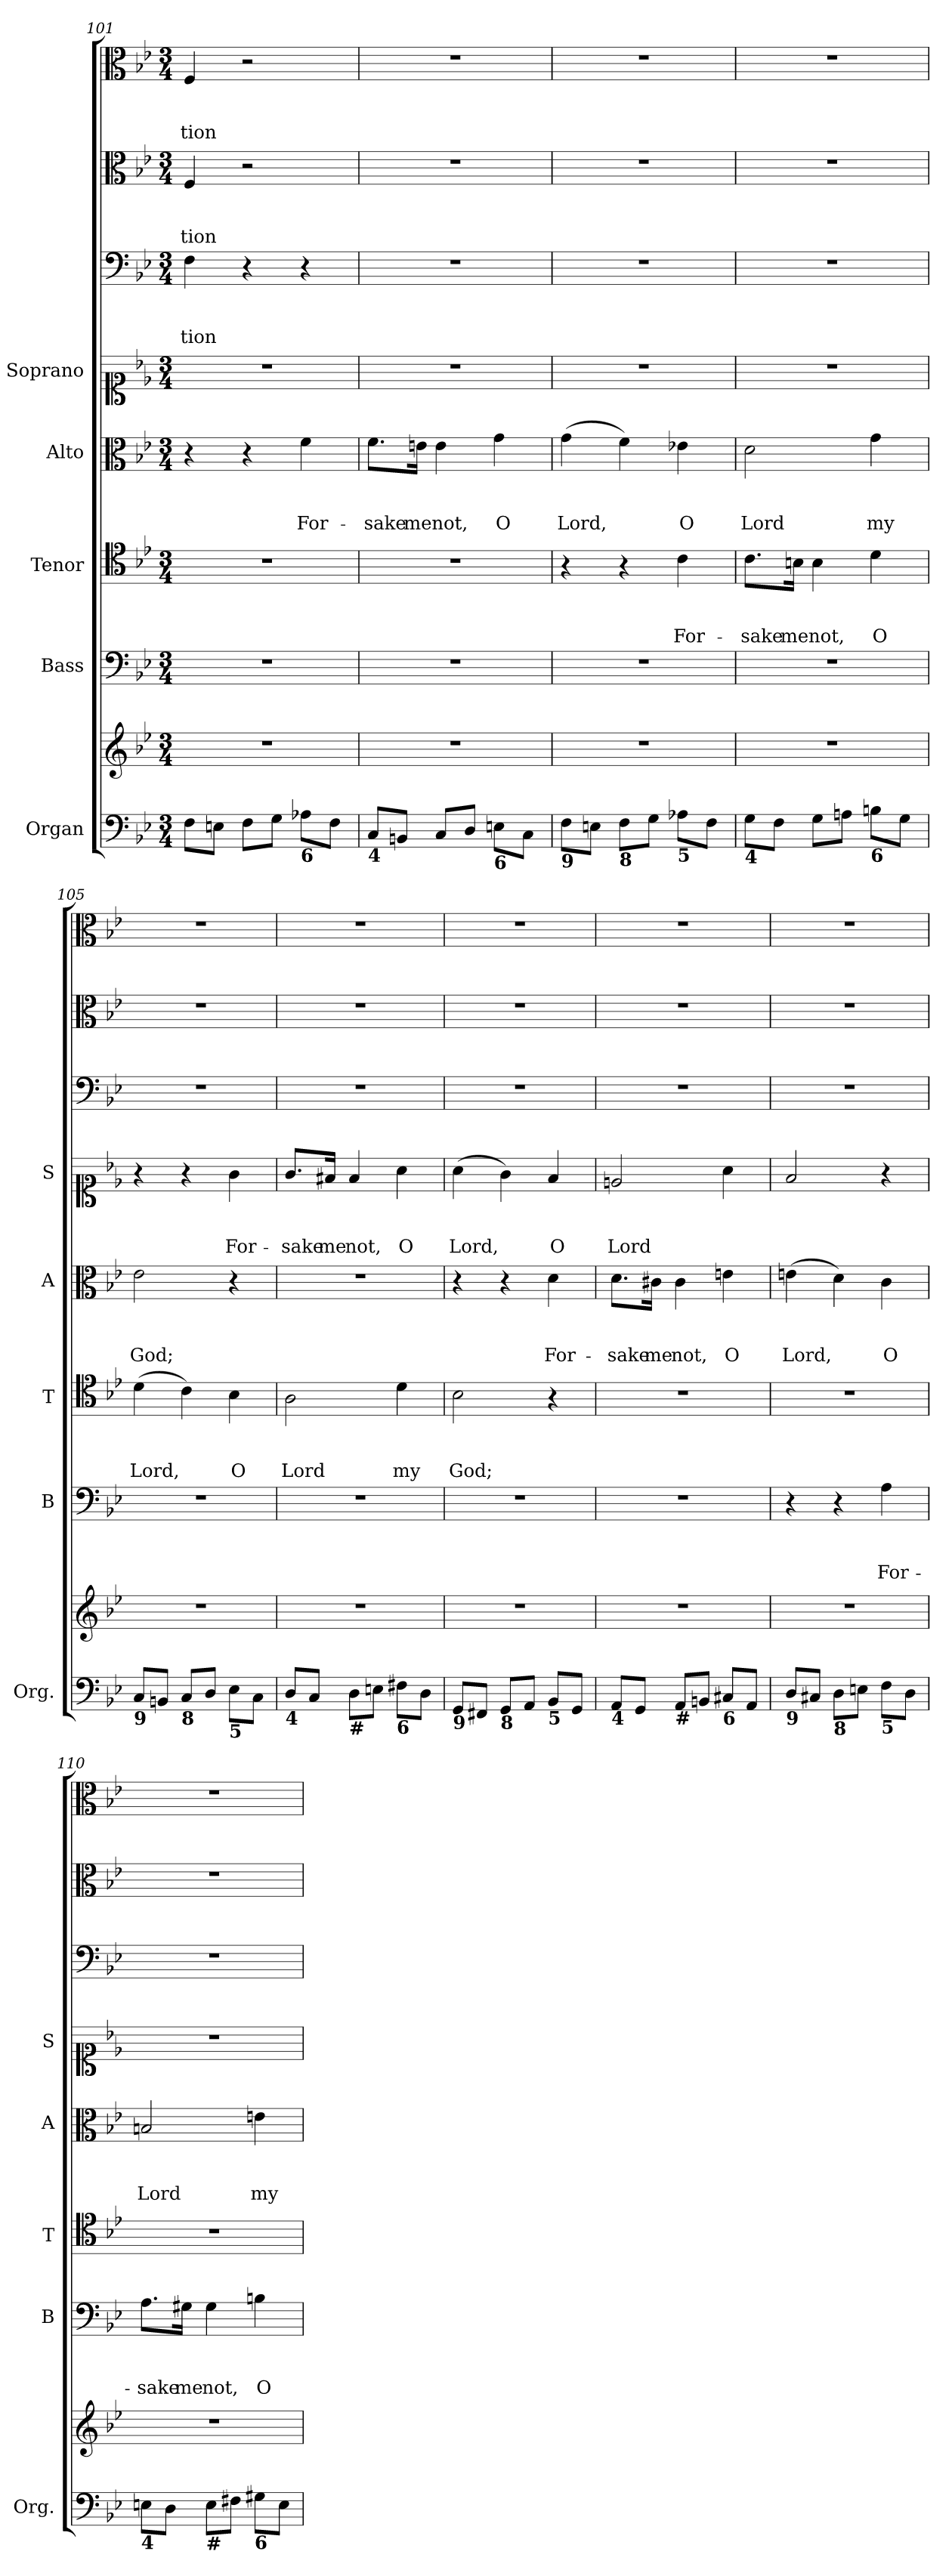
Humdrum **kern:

**kern	**kern	**kern	**text	**text	**text	**kern	**text	**text	**text	**kern	**text	**text	**text	**kern	**text	**text	**text	**kern	**text	**text	**text	**kern	**text	**text	**text	**kern	**text	**text	**text
*part8	*part8	*part7	*part7	*part7	*part7	*part6	*part6	*part6	*part6	*part5	*part5	*part5	*part5	*part4	*part4	*part4	*part4	*part3	*part3	*part3	*part3	*part2	*part2	*part2	*part2	*part1	*part1	*part1	*part1
*staff9	*staff8	*staff7	*staff7	*staff7	*staff7	*staff6	*staff6	*staff6	*staff6	*staff5	*staff5	*staff5	*staff5	*staff4	*staff4	*staff4	*staff4	*staff3	*staff3	*staff3	*staff3	*staff2	*staff2	*staff2	*staff2	*staff1	*staff1	*staff1	*staff1
*I"Organ	*	*I"Bass	*	*	*	*I"Tenor	*	*	*	*I"Alto	*	*	*	*I"Soprano	*	*	*	*	*	*	*	*	*	*	*	*	*	*	*
*I'Org.	*	*I'B	*	*	*	*I'T	*	*	*	*I'A	*	*	*	*I'S	*	*	*	*	*	*	*	*	*	*	*	*	*	*	*
!!LO:PB:g=z
*clefF4	*clefG2	*clefF4	*	*	*	*clefC4	*	*	*	*clefC3	*	*	*	*clefC1	*	*	*	*clefF4	*	*	*	*clefC3	*	*	*	*clefC3	*	*	*
*k[b-e-]	*k[b-e-]	*k[b-e-]	*	*	*	*k[b-e-]	*	*	*	*k[b-e-]	*	*	*	*k[b-e-]	*	*	*	*k[b-e-]	*	*	*	*k[b-e-]	*	*	*	*k[b-e-]	*	*	*
*g:	*g:	*g:	*	*	*	*g:	*	*	*	*g:	*	*	*	*g:	*	*	*	*g:	*	*	*	*g:	*	*	*	*g:	*	*	*
*M3/4	*M3/4	*M3/4	*	*	*	*M3/4	*	*	*	*M3/4	*	*	*	*M3/4	*	*	*	*M3/4	*	*	*	*M3/4	*	*	*	*M3/4	*	*	*
=101	=101	=101	=101	=101	=101	=101	=101	=101	=101	=101	=101	=101	=101	=101	=101	=101	=101	=101	=101	=101	=101	=101	=101	=101	=101	=101	=101	=101	=101
!	!	!	!	!	!	!	!	!	!	!	!	!	!	!	!	!	!	!	!	!	!LO:LY:b	!	!	!	!LO:LY:b	!	!	!	!LO:LY:b
8F\L	2.r	2.r	.	.	.	2.r	.	.	.	4r	.	.	.	2.r	.	.	.	4F\	.	.	-tion	4F/	.	.	-tion	4F/	.	.	-tion
8En\J	.	.	.	.	.	.	.	.	.	.	.	.	.	.	.	.	.	.	.	.	.	.	.	.	.	.	.	.	.
8F\L	.	.	.	.	.	.	.	.	.	4r	.	.	.	.	.	.	.	4r	.	.	.	2r	.	.	.	2r	.	.	.
8G\J	.	.	.	.	.	.	.	.	.	.	.	.	.	.	.	.	.	.	.	.	.	.	.	.	.	.	.	.	.
!LO:TX:b:B:t=6	!	!	!	!	!	!	!	!	!	!	!	!	!	!	!	!	!	!	!	!	!	!	!	!	!	!	!	!	!
!	!	!	!	!	!	!	!	!	!	!	!	!	!LO:LY:b	!	!	!	!	!	!	!	!	!	!	!	!	!	!	!	!
8A-X\L	.	.	.	.	.	.	.	.	.	4f\	.	.	For-	.	.	.	.	4r	.	.	.	.	.	.	.	.	.	.	.
8F\J	.	.	.	.	.	.	.	.	.	.	.	.	.	.	.	.	.	.	.	.	.	.	.	.	.	.	.	.	.
=102	=102	=102	=102	=102	=102	=102	=102	=102	=102	=102	=102	=102	=102	=102	=102	=102	=102	=102	=102	=102	=102	=102	=102	=102	=102	=102	=102	=102	=102
!LO:TX:b:B:t=4	!	!	!	!	!	!	!	!	!	!	!	!	!	!	!	!	!	!	!	!	!	!	!	!	!	!	!	!	!
!	!	!	!	!	!	!	!	!	!	!	!	!	!LO:LY:b	!	!	!	!	!	!	!	!	!	!	!	!	!	!	!	!
8C/L	2.r	2.r	.	.	.	2.r	.	.	.	8.f\L	.	.	-sake	2.r	.	.	.	2.r	.	.	.	2.r	.	.	.	2.r	.	.	.
8BBn/J	.	.	.	.	.	.	.	.	.	.	.	.	.	.	.	.	.	.	.	.	.	.	.	.	.	.	.	.	.
!	!	!	!	!	!	!	!	!	!	!	!	!	!LO:LY:b	!	!	!	!	!	!	!	!	!	!	!	!	!	!	!	!
.	.	.	.	.	.	.	.	.	.	16en\Jk	.	.	me	.	.	.	.	.	.	.	.	.	.	.	.	.	.	.	.
!	!	!	!	!	!	!	!	!	!	!	!	!	!LO:LY:b	!	!	!	!	!	!	!	!	!	!	!	!	!	!	!	!
8C/L	.	.	.	.	.	.	.	.	.	4e\	.	.	not,	.	.	.	.	.	.	.	.	.	.	.	.	.	.	.	.
8D/J	.	.	.	.	.	.	.	.	.	.	.	.	.	.	.	.	.	.	.	.	.	.	.	.	.	.	.	.	.
!LO:TX:b:B:t=6	!	!	!	!	!	!	!	!	!	!	!	!	!	!	!	!	!	!	!	!	!	!	!	!	!	!	!	!	!
!	!	!	!	!	!	!	!	!	!	!	!	!	!LO:LY:b	!	!	!	!	!	!	!	!	!	!	!	!	!	!	!	!
8En\L	.	.	.	.	.	.	.	.	.	4g\	.	.	O	.	.	.	.	.	.	.	.	.	.	.	.	.	.	.	.
8C\J	.	.	.	.	.	.	.	.	.	.	.	.	.	.	.	.	.	.	.	.	.	.	.	.	.	.	.	.	.
=103	=103	=103	=103	=103	=103	=103	=103	=103	=103	=103	=103	=103	=103	=103	=103	=103	=103	=103	=103	=103	=103	=103	=103	=103	=103	=103	=103	=103	=103
!LO:TX:b:B:t=9	!	!	!	!	!	!	!	!	!	!	!	!	!	!	!	!	!	!	!	!	!	!	!	!	!	!	!	!	!
!	!	!	!	!	!	!	!	!	!	!	!	!	!LO:LY:b	!	!	!	!	!	!	!	!	!	!	!	!	!	!	!	!
8F\L	2.r	2.r	.	.	.	4r	.	.	.	(>4g\	.	.	Lord,	2.r	.	.	.	2.r	.	.	.	2.r	.	.	.	2.r	.	.	.
8En\J	.	.	.	.	.	.	.	.	.	.	.	.	.	.	.	.	.	.	.	.	.	.	.	.	.	.	.	.	.
!LO:TX:b:B:t=8	!	!	!	!	!	!	!	!	!	!	!	!	!	!	!	!	!	!	!	!	!	!	!	!	!	!	!	!	!
8F\L	.	.	.	.	.	4r	.	.	.	4f\)	.	.	.	.	.	.	.	.	.	.	.	.	.	.	.	.	.	.	.
8G\J	.	.	.	.	.	.	.	.	.	.	.	.	.	.	.	.	.	.	.	.	.	.	.	.	.	.	.	.	.
!LO:TX:b:B:t=5	!	!	!	!	!	!	!	!	!	!	!	!	!	!	!	!	!	!	!	!	!	!	!	!	!	!	!	!	!
!	!	!	!	!	!	!	!	!	!LO:LY:b	!	!	!	!LO:LY:b	!	!	!	!	!	!	!	!	!	!	!	!	!	!	!	!
8A-X\L	.	.	.	.	.	4c\	.	.	For-	4e-X\	.	.	O	.	.	.	.	.	.	.	.	.	.	.	.	.	.	.	.
8F\J	.	.	.	.	.	.	.	.	.	.	.	.	.	.	.	.	.	.	.	.	.	.	.	.	.	.	.	.	.
=104	=104	=104	=104	=104	=104	=104	=104	=104	=104	=104	=104	=104	=104	=104	=104	=104	=104	=104	=104	=104	=104	=104	=104	=104	=104	=104	=104	=104	=104
!LO:TX:b:B:t=4	!	!	!	!	!	!	!	!	!	!	!	!	!	!	!	!	!	!	!	!	!	!	!	!	!	!	!	!	!
!	!	!	!	!	!	!	!	!	!LO:LY:b	!	!	!	!LO:LY:b	!	!	!	!	!	!	!	!	!	!	!	!	!	!	!	!
8G\L	2.r	2.r	.	.	.	8.c\L	.	.	-sake	2d\	.	.	Lord	2.r	.	.	.	2.r	.	.	.	2.r	.	.	.	2.r	.	.	.
8F\J	.	.	.	.	.	.	.	.	.	.	.	.	.	.	.	.	.	.	.	.	.	.	.	.	.	.	.	.	.
!	!	!	!	!	!	!	!	!	!LO:LY:b	!	!	!	!	!	!	!	!	!	!	!	!	!	!	!	!	!	!	!	!
.	.	.	.	.	.	16Bn\Jk	.	.	me	.	.	.	.	.	.	.	.	.	.	.	.	.	.	.	.	.	.	.	.
!	!	!	!	!	!	!	!	!	!LO:LY:b	!	!	!	!	!	!	!	!	!	!	!	!	!	!	!	!	!	!	!	!
8G\L	.	.	.	.	.	4B\	.	.	not,	.	.	.	.	.	.	.	.	.	.	.	.	.	.	.	.	.	.	.	.
8An\J	.	.	.	.	.	.	.	.	.	.	.	.	.	.	.	.	.	.	.	.	.	.	.	.	.	.	.	.	.
!LO:TX:b:B:t=6	!	!	!	!	!	!	!	!	!	!	!	!	!	!	!	!	!	!	!	!	!	!	!	!	!	!	!	!	!
!	!	!	!	!	!	!	!	!	!LO:LY:b	!	!	!	!LO:LY:b	!	!	!	!	!	!	!	!	!	!	!	!	!	!	!	!
8Bn\L	.	.	.	.	.	4d\	.	.	O	4g\	.	.	my	.	.	.	.	.	.	.	.	.	.	.	.	.	.	.	.
8G\J	.	.	.	.	.	.	.	.	.	.	.	.	.	.	.	.	.	.	.	.	.	.	.	.	.	.	.	.	.
!!LO:PB:g=z
=105	=105	=105	=105	=105	=105	=105	=105	=105	=105	=105	=105	=105	=105	=105	=105	=105	=105	=105	=105	=105	=105	=105	=105	=105	=105	=105	=105	=105	=105
!LO:TX:b:B:t=9	!	!	!	!	!	!	!	!	!	!	!	!	!	!	!	!	!	!	!	!	!	!	!	!	!	!	!	!	!
!	!	!	!	!	!	!	!	!	!LO:LY:b	!	!	!	!LO:LY:b	!	!	!	!	!	!	!	!	!	!	!	!	!	!	!	!
8C/L	2.r	2.r	.	.	.	(>4d\	.	.	Lord,	2e-\	.	.	God;	4r	.	.	.	2.r	.	.	.	2.r	.	.	.	2.r	.	.	.
8BBn/J	.	.	.	.	.	.	.	.	.	.	.	.	.	.	.	.	.	.	.	.	.	.	.	.	.	.	.	.	.
!LO:TX:b:B:t=8	!	!	!	!	!	!	!	!	!	!	!	!	!	!	!	!	!	!	!	!	!	!	!	!	!	!	!	!	!
8C/L	.	.	.	.	.	4c\)	.	.	.	.	.	.	.	4r	.	.	.	.	.	.	.	.	.	.	.	.	.	.	.
8D/J	.	.	.	.	.	.	.	.	.	.	.	.	.	.	.	.	.	.	.	.	.	.	.	.	.	.	.	.	.
!LO:TX:b:B:t=5	!	!	!	!	!	!	!	!	!	!	!	!	!	!	!	!	!	!	!	!	!	!	!	!	!	!	!	!	!
!	!	!	!	!	!	!	!	!	!LO:LY:b	!	!	!	!	!	!	!	!LO:LY:b	!	!	!	!	!	!	!	!	!	!	!	!
8E-\L	.	.	.	.	.	4B-\	.	.	O	4r	.	.	.	4g\	.	.	For-	.	.	.	.	.	.	.	.	.	.	.	.
8C\J	.	.	.	.	.	.	.	.	.	.	.	.	.	.	.	.	.	.	.	.	.	.	.	.	.	.	.	.	.
=106	=106	=106	=106	=106	=106	=106	=106	=106	=106	=106	=106	=106	=106	=106	=106	=106	=106	=106	=106	=106	=106	=106	=106	=106	=106	=106	=106	=106	=106
!LO:TX:b:B:t=4	!	!	!	!	!	!	!	!	!	!	!	!	!	!	!	!	!	!	!	!	!	!	!	!	!	!	!	!	!
!	!	!	!	!	!	!	!	!	!LO:LY:b	!	!	!	!	!	!	!	!LO:LY:b	!	!	!	!	!	!	!	!	!	!	!	!
8D/L	2.r	2.r	.	.	.	2A\	.	.	Lord	2.r	.	.	.	8.g/L	.	.	-sake	2.r	.	.	.	2.r	.	.	.	2.r	.	.	.
8C/J	.	.	.	.	.	.	.	.	.	.	.	.	.	.	.	.	.	.	.	.	.	.	.	.	.	.	.	.	.
!	!	!	!	!	!	!	!	!	!	!	!	!	!	!	!	!	!LO:LY:b	!	!	!	!	!	!	!	!	!	!	!	!
.	.	.	.	.	.	.	.	.	.	.	.	.	.	16f#X/Jk	.	.	me	.	.	.	.	.	.	.	.	.	.	.	.
!LO:TX:b:B:t=#	!	!	!	!	!	!	!	!	!	!	!	!	!	!	!	!	!	!	!	!	!	!	!	!	!	!	!	!	!
!	!	!	!	!	!	!	!	!	!	!	!	!	!	!	!	!	!LO:LY:b	!	!	!	!	!	!	!	!	!	!	!	!
8D\L	.	.	.	.	.	.	.	.	.	.	.	.	.	4f#/	.	.	not,	.	.	.	.	.	.	.	.	.	.	.	.
8En\J	.	.	.	.	.	.	.	.	.	.	.	.	.	.	.	.	.	.	.	.	.	.	.	.	.	.	.	.	.
!LO:TX:b:B:t=6	!	!	!	!	!	!	!	!	!	!	!	!	!	!	!	!	!	!	!	!	!	!	!	!	!	!	!	!	!
!	!	!	!	!	!	!	!	!	!LO:LY:b	!	!	!	!	!	!	!	!LO:LY:b	!	!	!	!	!	!	!	!	!	!	!	!
8F#X\L	.	.	.	.	.	4d\	.	.	my	.	.	.	.	4a\	.	.	O	.	.	.	.	.	.	.	.	.	.	.	.
8D\J	.	.	.	.	.	.	.	.	.	.	.	.	.	.	.	.	.	.	.	.	.	.	.	.	.	.	.	.	.
=107	=107	=107	=107	=107	=107	=107	=107	=107	=107	=107	=107	=107	=107	=107	=107	=107	=107	=107	=107	=107	=107	=107	=107	=107	=107	=107	=107	=107	=107
!LO:TX:b:B:t=9	!	!	!	!	!	!	!	!	!	!	!	!	!	!	!	!	!	!	!	!	!	!	!	!	!	!	!	!	!
!	!	!	!	!	!	!	!	!	!LO:LY:b	!	!	!	!	!	!	!	!LO:LY:b	!	!	!	!	!	!	!	!	!	!	!	!
8GG/L	2.r	2.r	.	.	.	2B-\	.	.	God;	4r	.	.	.	(>4a\	.	.	Lord,	2.r	.	.	.	2.r	.	.	.	2.r	.	.	.
8FF#X/J	.	.	.	.	.	.	.	.	.	.	.	.	.	.	.	.	.	.	.	.	.	.	.	.	.	.	.	.	.
!LO:TX:b:B:t=8	!	!	!	!	!	!	!	!	!	!	!	!	!	!	!	!	!	!	!	!	!	!	!	!	!	!	!	!	!
8GG/L	.	.	.	.	.	.	.	.	.	4r	.	.	.	4g\)	.	.	.	.	.	.	.	.	.	.	.	.	.	.	.
8AA/J	.	.	.	.	.	.	.	.	.	.	.	.	.	.	.	.	.	.	.	.	.	.	.	.	.	.	.	.	.
!LO:TX:b:B:t=5	!	!	!	!	!	!	!	!	!	!	!	!	!	!	!	!	!	!	!	!	!	!	!	!	!	!	!	!	!
!	!	!	!	!	!	!	!	!	!	!	!	!	!LO:LY:b	!	!	!	!LO:LY:b	!	!	!	!	!	!	!	!	!	!	!	!
8BB-/L	.	.	.	.	.	4r	.	.	.	4d\	.	.	For-	4f/	.	.	O	.	.	.	.	.	.	.	.	.	.	.	.
8GG/J	.	.	.	.	.	.	.	.	.	.	.	.	.	.	.	.	.	.	.	.	.	.	.	.	.	.	.	.	.
=108	=108	=108	=108	=108	=108	=108	=108	=108	=108	=108	=108	=108	=108	=108	=108	=108	=108	=108	=108	=108	=108	=108	=108	=108	=108	=108	=108	=108	=108
!LO:TX:b:B:t=4	!	!	!	!	!	!	!	!	!	!	!	!	!	!	!	!	!	!	!	!	!	!	!	!	!	!	!	!	!
!	!	!	!	!	!	!	!	!	!	!	!	!	!LO:LY:b	!	!	!	!LO:LY:b	!	!	!	!	!	!	!	!	!	!	!	!
8AA/L	2.r	2.r	.	.	.	2.r	.	.	.	8.d\L	.	.	-sake	2en/	.	.	Lord	2.r	.	.	.	2.r	.	.	.	2.r	.	.	.
8GG/J	.	.	.	.	.	.	.	.	.	.	.	.	.	.	.	.	.	.	.	.	.	.	.	.	.	.	.	.	.
!	!	!	!	!	!	!	!	!	!	!	!	!	!LO:LY:b	!	!	!	!	!	!	!	!	!	!	!	!	!	!	!	!
.	.	.	.	.	.	.	.	.	.	16c#X\Jk	.	.	me	.	.	.	.	.	.	.	.	.	.	.	.	.	.	.	.
!LO:TX:b:B:t=#	!	!	!	!	!	!	!	!	!	!	!	!	!	!	!	!	!	!	!	!	!	!	!	!	!	!	!	!	!
!	!	!	!	!	!	!	!	!	!	!	!	!	!LO:LY:b	!	!	!	!	!	!	!	!	!	!	!	!	!	!	!	!
8AA/L	.	.	.	.	.	.	.	.	.	4c#\	.	.	not,	.	.	.	.	.	.	.	.	.	.	.	.	.	.	.	.
8BBn/J	.	.	.	.	.	.	.	.	.	.	.	.	.	.	.	.	.	.	.	.	.	.	.	.	.	.	.	.	.
!LO:TX:b:B:t=6	!	!	!	!	!	!	!	!	!	!	!	!	!	!	!	!	!	!	!	!	!	!	!	!	!	!	!	!	!
!	!	!	!	!	!	!	!	!	!	!	!	!	!LO:LY:b	!	!	!	!	!	!	!	!	!	!	!	!	!	!	!	!
8C#X/L	.	.	.	.	.	.	.	.	.	4en\	.	.	O	4a\	.	.	.	.	.	.	.	.	.	.	.	.	.	.	.
8AA/J	.	.	.	.	.	.	.	.	.	.	.	.	.	.	.	.	.	.	.	.	.	.	.	.	.	.	.	.	.
=109	=109	=109	=109	=109	=109	=109	=109	=109	=109	=109	=109	=109	=109	=109	=109	=109	=109	=109	=109	=109	=109	=109	=109	=109	=109	=109	=109	=109	=109
!LO:TX:b:B:t=9	!	!	!	!	!	!	!	!	!	!	!	!	!	!	!	!	!	!	!	!	!	!	!	!	!	!	!	!	!
!	!	!	!	!	!	!	!	!	!	!	!	!	!LO:LY:b	!	!	!	!	!	!	!	!	!	!	!	!	!	!	!	!
8D/L	2.r	4r	.	.	.	2.r	.	.	.	(>4en\	.	.	Lord,	2f/	.	.	.	2.r	.	.	.	2.r	.	.	.	2.r	.	.	.
8C#X/J	.	.	.	.	.	.	.	.	.	.	.	.	.	.	.	.	.	.	.	.	.	.	.	.	.	.	.	.	.
!LO:TX:b:B:t=8	!	!	!	!	!	!	!	!	!	!	!	!	!	!	!	!	!	!	!	!	!	!	!	!	!	!	!	!	!
8D\L	.	4r	.	.	.	.	.	.	.	4d\)	.	.	.	.	.	.	.	.	.	.	.	.	.	.	.	.	.	.	.
8En\J	.	.	.	.	.	.	.	.	.	.	.	.	.	.	.	.	.	.	.	.	.	.	.	.	.	.	.	.	.
!LO:TX:b:B:t=5	!	!	!	!	!	!	!	!	!	!	!	!	!	!	!	!	!	!	!	!	!	!	!	!	!	!	!	!	!
!	!	!	!	!	!LO:LY:b	!	!	!	!	!	!	!	!LO:LY:b	!	!	!	!	!	!	!	!	!	!	!	!	!	!	!	!
8F\L	.	4A\	.	.	For-	.	.	.	.	4c\	.	.	O	4r	.	.	.	.	.	.	.	.	.	.	.	.	.	.	.
8D\J	.	.	.	.	.	.	.	.	.	.	.	.	.	.	.	.	.	.	.	.	.	.	.	.	.	.	.	.	.
!!LO:LB:g=z
=110	=110	=110	=110	=110	=110	=110	=110	=110	=110	=110	=110	=110	=110	=110	=110	=110	=110	=110	=110	=110	=110	=110	=110	=110	=110	=110	=110	=110	=110
!LO:TX:b:B:t=4	!	!	!	!	!	!	!	!	!	!	!	!	!	!	!	!	!	!	!	!	!	!	!	!	!	!	!	!	!
!	!	!	!	!	!LO:LY:b	!	!	!	!	!	!	!	!LO:LY:b	!	!	!	!	!	!	!	!	!	!	!	!	!	!	!	!
8En\L	2.r	8.A\L	.	.	-sake	2.r	.	.	.	2Bn/	.	.	Lord	2.r	.	.	.	2.r	.	.	.	2.r	.	.	.	2.r	.	.	.
8D\J	.	.	.	.	.	.	.	.	.	.	.	.	.	.	.	.	.	.	.	.	.	.	.	.	.	.	.	.	.
!	!	!	!	!	!LO:LY:b	!	!	!	!	!	!	!	!	!	!	!	!	!	!	!	!	!	!	!	!	!	!	!	!
.	.	16G#X\Jk	.	.	me	.	.	.	.	.	.	.	.	.	.	.	.	.	.	.	.	.	.	.	.	.	.	.	.
!LO:TX:b:B:t=#	!	!	!	!	!	!	!	!	!	!	!	!	!	!	!	!	!	!	!	!	!	!	!	!	!	!	!	!	!
!	!	!	!	!	!LO:LY:b	!	!	!	!	!	!	!	!	!	!	!	!	!	!	!	!	!	!	!	!	!	!	!	!
8E\L	.	4G#\	.	.	not,	.	.	.	.	.	.	.	.	.	.	.	.	.	.	.	.	.	.	.	.	.	.	.	.
8F#X\J	.	.	.	.	.	.	.	.	.	.	.	.	.	.	.	.	.	.	.	.	.	.	.	.	.	.	.	.	.
!LO:TX:b:B:t=6	!	!	!	!	!	!	!	!	!	!	!	!	!	!	!	!	!	!	!	!	!	!	!	!	!	!	!	!	!
!	!	!	!	!	!LO:LY:b	!	!	!	!	!	!	!	!LO:LY:b	!	!	!	!	!	!	!	!	!	!	!	!	!	!	!	!
8G#X\L	.	4Bn\	.	.	O	.	.	.	.	4en\	.	.	my	.	.	.	.	.	.	.	.	.	.	.	.	.	.	.	.
8E\J	.	.	.	.	.	.	.	.	.	.	.	.	.	.	.	.	.	.	.	.	.	.	.	.	.	.	.	.	.
=	=	=	=	=	=	=	=	=	=	=	=	=	=	=	=	=	=	=	=	=	=	=	=	=	=	=	=	=	=
*-	*-	*-	*-	*-	*-	*-	*-	*-	*-	*-	*-	*-	*-	*-	*-	*-	*-	*-	*-	*-	*-	*-	*-	*-	*-	*-	*-	*-	*-
